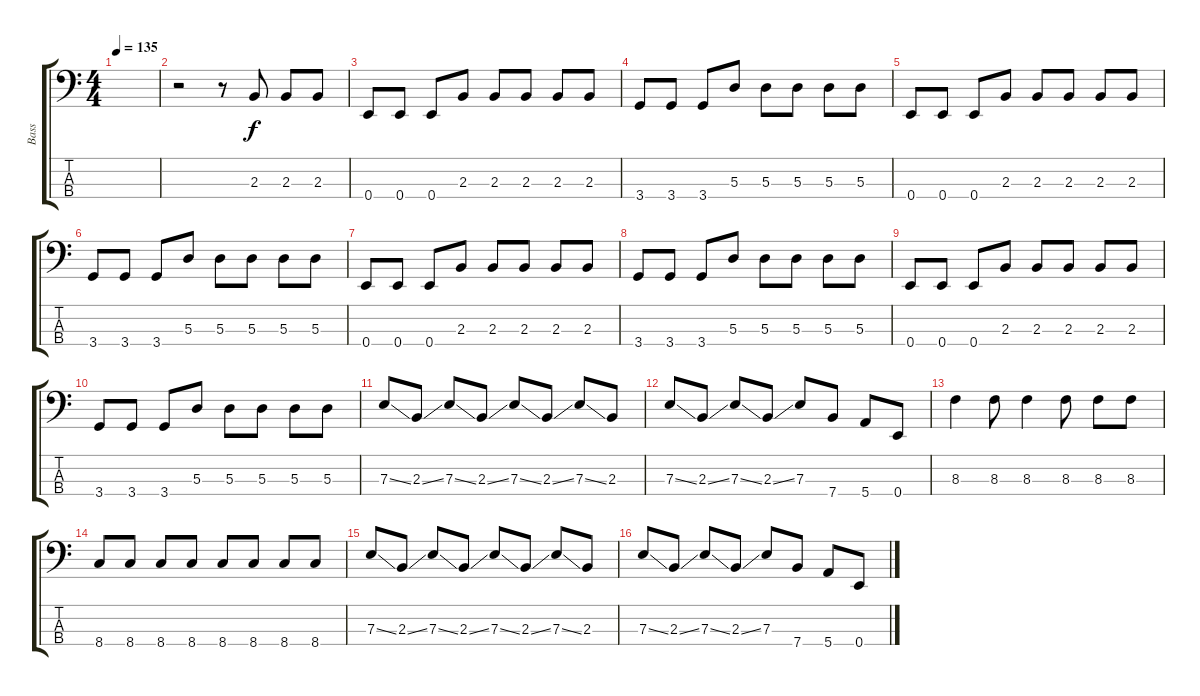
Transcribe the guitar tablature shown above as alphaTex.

\track ("Bass" "Bass") {instrument electricbasspick}
\staff {score tabs}
\tuning (G2 D2 A1 E1) {hide}
\ts (4 4)
\tempo 135
\clef f4
\ks c
|
r.2 r.8 2.3.8 2.3.8 2.3.8 |
0.4.8 0.4.8 0.4.8 2.3.8 2.3.8 2.3.8 2.3.8 2.3.8 |
3.4.8 3.4.8 3.4.8 5.3.8 5.3.8 5.3.8 5.3.8 5.3.8 |
0.4.8 0.4.8 0.4.8 2.3.8 2.3.8 2.3.8 2.3.8 2.3.8 |
3.4.8 3.4.8 3.4.8 5.3.8 5.3.8 5.3.8 5.3.8 5.3.8 |
0.4.8 0.4.8 0.4.8 2.3.8 2.3.8 2.3.8 2.3.8 2.3.8 |
3.4.8 3.4.8 3.4.8 5.3.8 5.3.8 5.3.8 5.3.8 5.3.8 |
0.4.8 0.4.8 0.4.8 2.3.8 2.3.8 2.3.8 2.3.8 2.3.8 |
3.4.8 3.4.8 3.4.8 5.3.8 5.3.8 5.3.8 5.3.8 5.3.8 |
7.3{ss}.8 2.3{ss}.8 7.3{ss}.8 2.3{ss}.8 7.3{ss}.8 2.3{ss}.8 7.3{ss}.8 2.3.8 |
7.3{ss}.8 2.3{ss}.8 7.3{ss}.8 2.3{ss}.8 7.3.8 7.4.8 5.4.8 0.4.8 |
8.3.4 8.3.8 8.3.4 8.3.8 8.3.8 8.3.8 |
8.4.8 8.4.8 8.4.8 8.4.8 8.4.8 8.4.8 8.4.8 8.4.8 |
7.3{ss}.8 2.3{ss}.8 7.3{ss}.8 2.3{ss}.8 7.3{ss}.8 2.3{ss}.8 7.3{ss}.8 2.3.8 |
7.3{ss}.8 2.3{ss}.8 7.3{ss}.8 2.3{ss}.8 7.3.8 7.4.8 5.4.8 0.4.8
